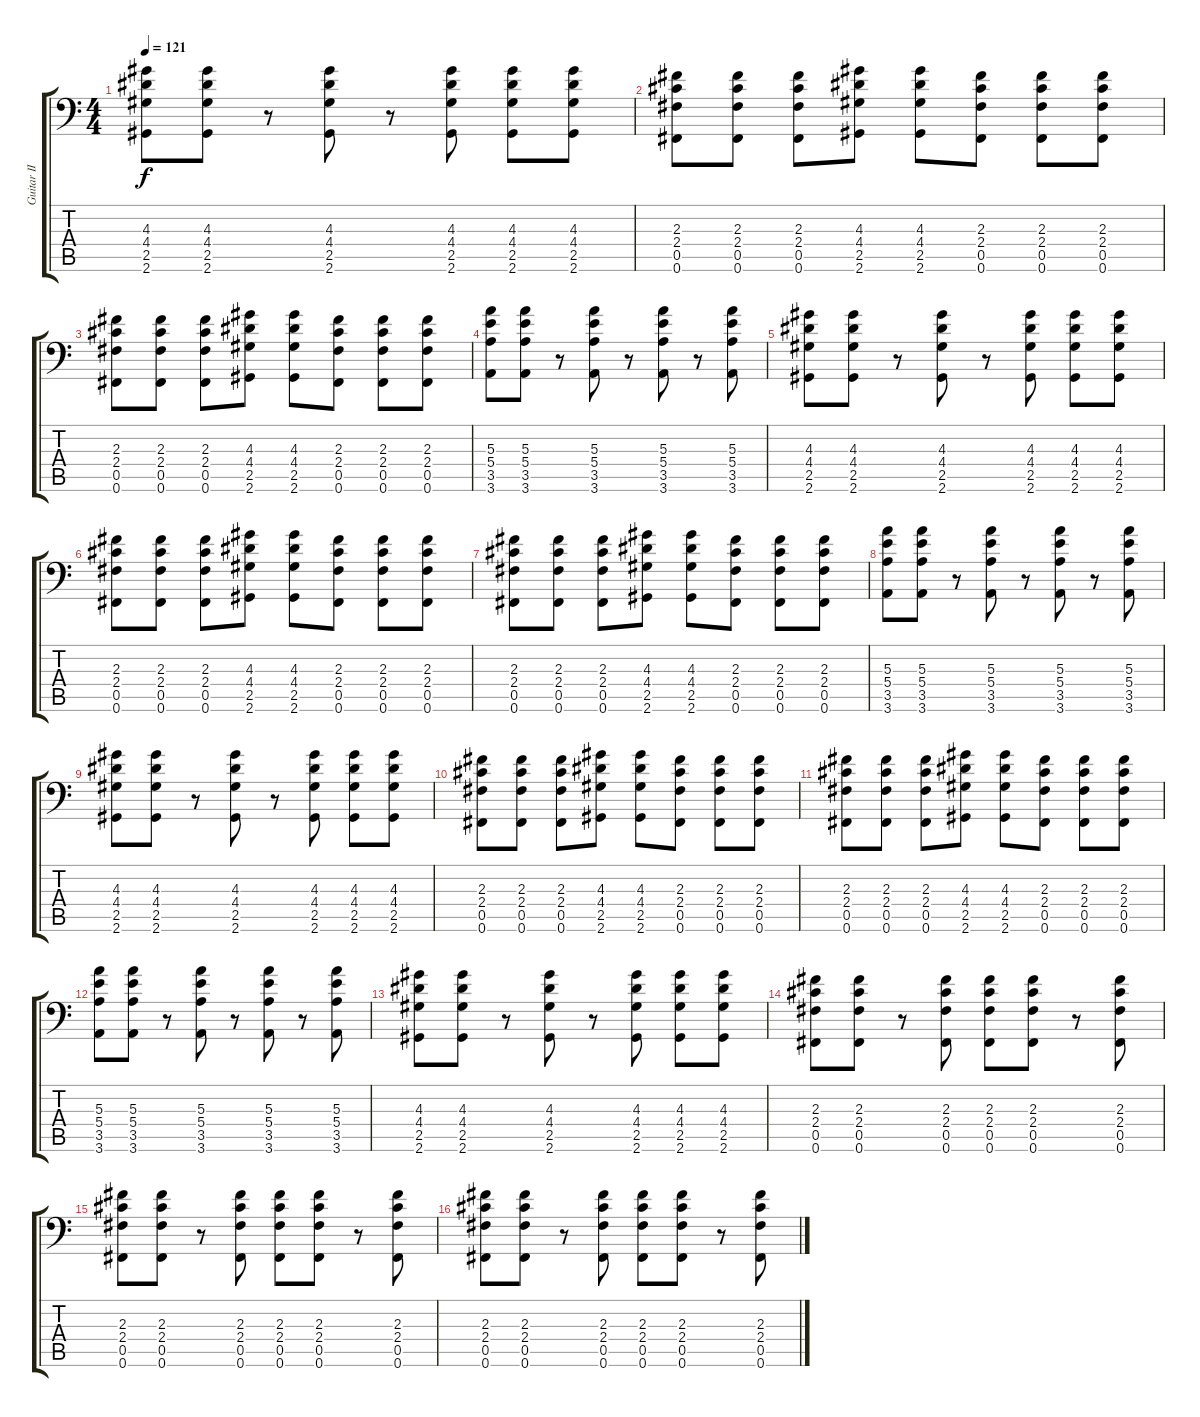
\track ("Guitar II [Mike Gallagher]" "Guitar II ") {instrument distortionguitar}
\staff {score tabs}
\tuning (B3 Ab3 E3 B2 Gb2 Gb1) {hide}
\ts (4 4)
\tempo 121
\clef f4
\ks c
(4.3 4.4 2.5 2.6).8{dy f} (4.3 4.4 2.5 2.6).8 r.8 (4.3 4.4 2.5 2.6).8 r.8 (4.3 4.4 2.5 2.6).8 (4.3 4.4 2.5 2.6).8 (4.3 4.4 2.5 2.6).8 |
(2.3 2.4 0.5 0.6).8 (2.3 2.4 0.5 0.6).8 (2.3 2.4 0.5 0.6).8 (4.3 4.4 2.5 2.6).8 (4.3 4.4 2.5 2.6).8 (2.3 2.4 0.5 0.6).8 (2.3 2.4 0.5 0.6).8 (2.3 2.4 0.5 0.6).8 |
(2.3 2.4 0.5 0.6).8 (2.3 2.4 0.5 0.6).8 (2.3 2.4 0.5 0.6).8 (4.3 4.4 2.5 2.6).8 (4.3 4.4 2.5 2.6).8 (2.3 2.4 0.5 0.6).8 (2.3 2.4 0.5 0.6).8 (2.3 2.4 0.5 0.6).8 |
(5.3 5.4 3.5 3.6).8 (5.3 5.4 3.5 3.6).8 r.8 (5.3 5.4 3.5 3.6).8 r.8 (5.3 5.4 3.5 3.6).8 r.8 (5.3 5.4 3.5 3.6).8 |
(4.3 4.4 2.5 2.6).8 (4.3 4.4 2.5 2.6).8 r.8 (4.3 4.4 2.5 2.6).8 r.8 (4.3 4.4 2.5 2.6).8 (4.3 4.4 2.5 2.6).8 (4.3 4.4 2.5 2.6).8 |
(2.3 2.4 0.5 0.6).8 (2.3 2.4 0.5 0.6).8 (2.3 2.4 0.5 0.6).8 (4.3 4.4 2.5 2.6).8 (4.3 4.4 2.5 2.6).8 (2.3 2.4 0.5 0.6).8 (2.3 2.4 0.5 0.6).8 (2.3 2.4 0.5 0.6).8 |
(2.3 2.4 0.5 0.6).8 (2.3 2.4 0.5 0.6).8 (2.3 2.4 0.5 0.6).8 (4.3 4.4 2.5 2.6).8 (4.3 4.4 2.5 2.6).8 (2.3 2.4 0.5 0.6).8 (2.3 2.4 0.5 0.6).8 (2.3 2.4 0.5 0.6).8 |
(5.3 5.4 3.5 3.6).8 (5.3 5.4 3.5 3.6).8 r.8 (5.3 5.4 3.5 3.6).8 r.8 (5.3 5.4 3.5 3.6).8 r.8 (5.3 5.4 3.5 3.6).8 |
(4.3 4.4 2.5 2.6).8 (4.3 4.4 2.5 2.6).8 r.8 (4.3 4.4 2.5 2.6).8 r.8 (4.3 4.4 2.5 2.6).8 (4.3 4.4 2.5 2.6).8 (4.3 4.4 2.5 2.6).8 |
(2.3 2.4 0.5 0.6).8 (2.3 2.4 0.5 0.6).8 (2.3 2.4 0.5 0.6).8 (4.3 4.4 2.5 2.6).8 (4.3 4.4 2.5 2.6).8 (2.3 2.4 0.5 0.6).8 (2.3 2.4 0.5 0.6).8 (2.3 2.4 0.5 0.6).8 |
(2.3 2.4 0.5 0.6).8 (2.3 2.4 0.5 0.6).8 (2.3 2.4 0.5 0.6).8 (4.3 4.4 2.5 2.6).8 (4.3 4.4 2.5 2.6).8 (2.3 2.4 0.5 0.6).8 (2.3 2.4 0.5 0.6).8 (2.3 2.4 0.5 0.6).8 |
(5.3 5.4 3.5 3.6).8 (5.3 5.4 3.5 3.6).8 r.8 (5.3 5.4 3.5 3.6).8 r.8 (5.3 5.4 3.5 3.6).8 r.8 (5.3 5.4 3.5 3.6).8 |
(4.3 4.4 2.5 2.6).8 (4.3 4.4 2.5 2.6).8 r.8 (4.3 4.4 2.5 2.6).8 r.8 (4.3 4.4 2.5 2.6).8 (4.3 4.4 2.5 2.6).8 (4.3 4.4 2.5 2.6).8 |
(2.3 2.4 0.5 0.6).8 (2.3 2.4 0.5 0.6).8 r.8 (2.3 2.4 0.5 0.6).8 (2.3 2.4 0.5 0.6).8 (2.3 2.4 0.5 0.6).8 r.8 (2.3 2.4 0.5 0.6).8 |
(2.3 2.4 0.5 0.6).8 (2.3 2.4 0.5 0.6).8 r.8 (2.3 2.4 0.5 0.6).8 (2.3 2.4 0.5 0.6).8 (2.3 2.4 0.5 0.6).8 r.8 (2.3 2.4 0.5 0.6).8 |
(2.3 2.4 0.5 0.6).8 (2.3 2.4 0.5 0.6).8 r.8 (2.3 2.4 0.5 0.6).8 (2.3 2.4 0.5 0.6).8 (2.3 2.4 0.5 0.6).8 r.8 (2.3 2.4 0.5 0.6).8
